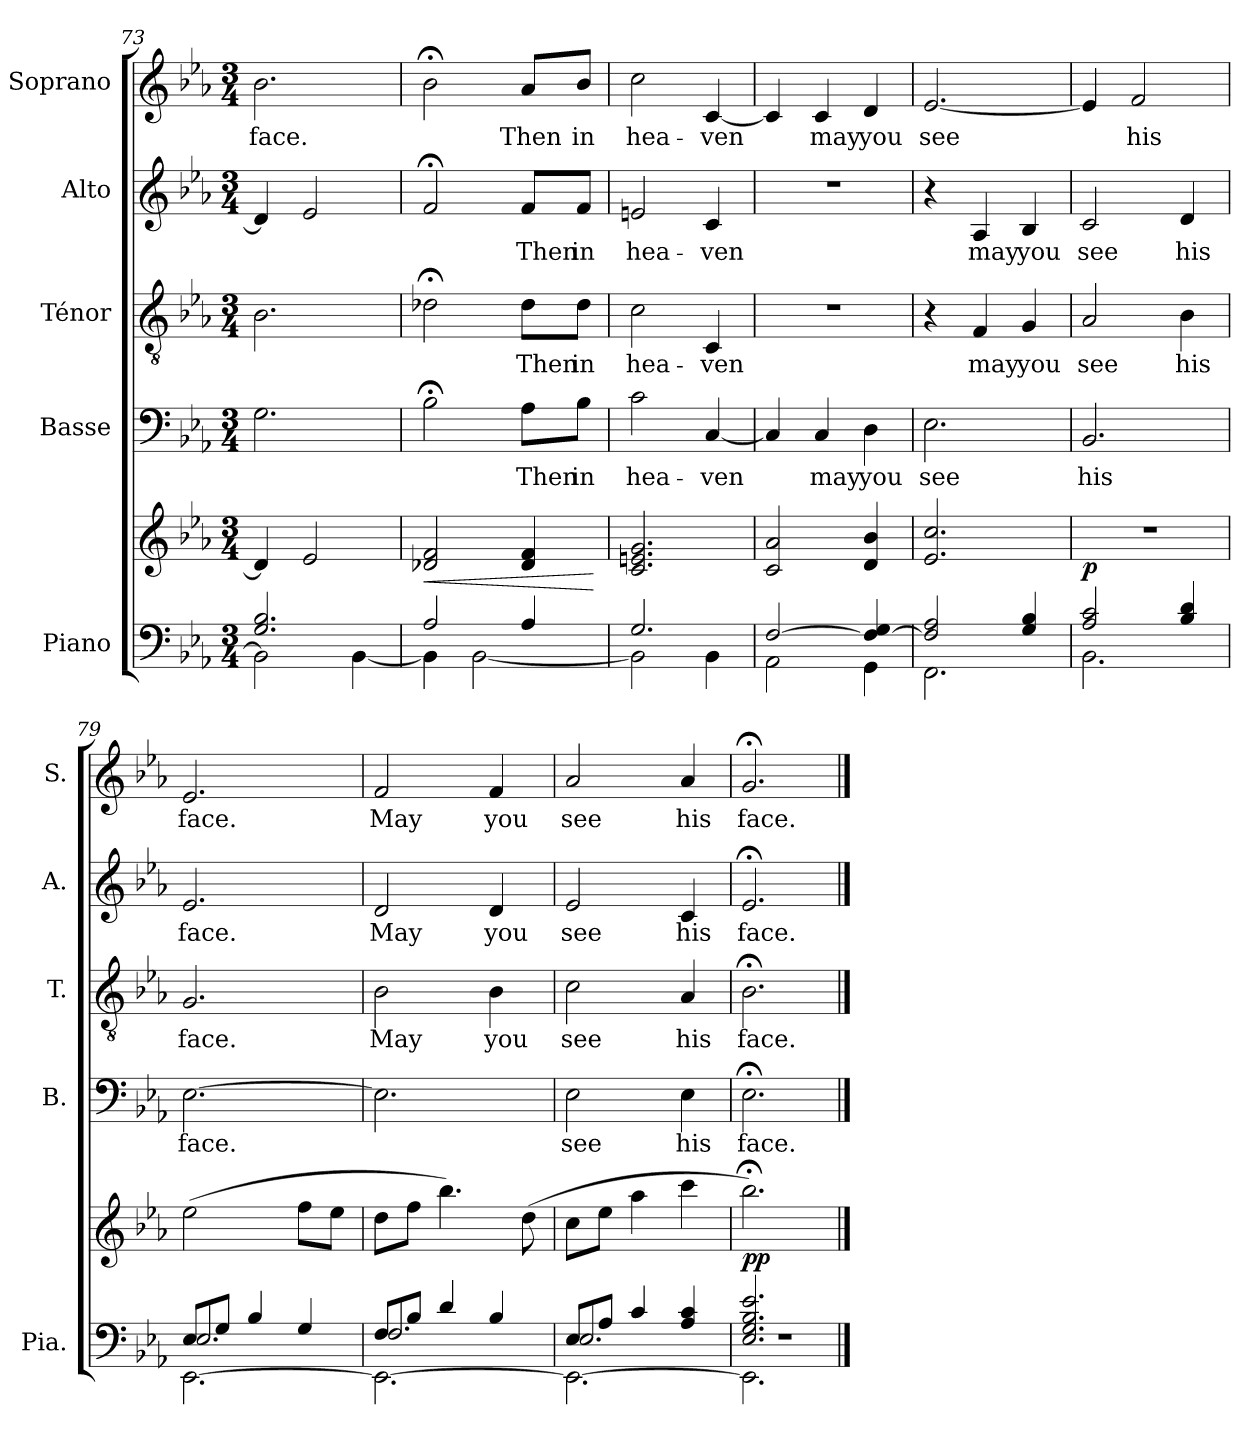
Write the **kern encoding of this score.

**kern	**kern	**dynam	**kern	**text	**kern	**text	**kern	**text	**kern	**text
*part5	*part5	*part5	*part4	*part4	*part3	*part3	*part2	*part2	*part1	*part1
*staff6	*staff5	*staff5/6	*staff4	*staff4	*staff3	*staff3	*staff2	*staff2	*staff1	*staff1
*I"Piano	*	*	*I"Basse	*	*I"Ténor	*	*I"Alto	*	*I"Soprano	*
*I'Pia.	*	*	*I'B.	*	*I'T.	*	*I'A.	*	*I'S.	*
!!LO:LB:g=z
*clefF4	*clefG2	*	*clefF4	*	*clefGv2	*	*clefG2	*	*clefG2	*
*k[b-e-a-]	*k[b-e-a-]	*	*k[b-e-a-]	*	*k[b-e-a-]	*	*k[b-e-a-]	*	*k[b-e-a-]	*
*M3/4	*M3/4	*	*M3/4	*	*M3/4	*	*M3/4	*	*M3/4	*
=73	=73	=73	=73	=73	=73	=73	=73	=73	=73	=73
*^	*	*	*	*	*	*	*	*	*	*
!	!	!	!	!	!	!	!	!	!	!	!LO:LY:b
2.G/ 2.B-/	2BB-\]	4d/]	.	2.G\	.	2.B-\	.	4d/]	.	2.b-\	face.
.	.	2e-/	.	.	.	.	.	2e-/	.	.	.
.	[4BB-\	.	.	.	.	.	.	.	.	.	.
=74	=74	=74	=74	=74	=74	=74	=74	=74	=74	=74	=74
!	!	!	!LO:HP:b	!	!	!	!	!	!	!	!
2A-/	4BB-\]	2d-X/ 2f/	<	2B-;<\	.	2d-X;<\	.	2f;</	.	2b-;<\	.
.	[2BB-\	.	.	.	.	.	.	.	.	.	.
!	!	!	!	!	!LO:LY:b	!	!LO:LY:b	!	!LO:LY:b	!	!LO:LY:b
4A-/	.	4d-/ 4f/	.	8A-\L	Then	8d-\L	Then	8f/L	Then	8a-/L	Then
!	!	!	!	!	!LO:LY:b	!	!LO:LY:b	!	!LO:LY:b	!	!LO:LY:b
.	.	.	.	8B-\J	in	8d-\J	in	8f/J	in	8b-/J	in
*v	*v	*	*	*	*	*	*	*	*	*	*
.	.	[	.	.	.	.	.	.	.	.
=75	=75	=75	=75	=75	=75	=75	=75	=75	=75	=75
*^	*	*	*	*	*	*	*	*	*	*
!	!	!	!	!	!LO:LY:b	!	!LO:LY:b	!	!LO:LY:b	!	!LO:LY:b
2.G/	2BB-\]	2.c/ 2.en/ 2.g/	.	2c\	hea-	2c\	hea-	2en/	hea-	2cc\	hea-
!	!	!	!	!	!LO:LY:b	!	!LO:LY:b	!	!LO:LY:b	!	!LO:LY:b
.	4BB-\	.	.	[4C/	-ven	4C/	-ven	4c/	-ven	[4c/	-ven
=76	=76	=76	=76	=76	=76	=76	=76	=76	=76	=76	=76
[2F/	2AA-\	2c/ 2a-/	.	4C/]	.	2.r	.	2.r	.	4c/]	.
!	!	!	!	!	!LO:LY:b	!	!	!	!	!	!LO:LY:b
.	.	.	.	4C/	may	.	.	.	.	4c/	may
!	!	!	!	!	!LO:LY:b	!	!	!	!	!	!LO:LY:b
4F/_ 4G/	4GG\	4d/ 4b-/	.	4D\	you	.	.	.	.	4d/	you
=77	=77	=77	=77	=77	=77	=77	=77	=77	=77	=77	=77
!	!	!	!	!	!LO:LY:b	!	!	!	!	!	!LO:LY:b
2F/] 2A-/	2.FF\	2.e-/ 2.cc/	.	2.E-\	see	4r	.	4r	.	[2.e-/	see
!	!	!	!	!	!	!	!LO:LY:b	!	!LO:LY:b	!	!
.	.	.	.	.	.	4F/	may	4A-/	may	.	.
!	!	!	!	!	!	!	!LO:LY:b	!	!LO:LY:b	!	!
4G/ 4B-/	.	.	.	.	.	4G/	you	4B-/	you	.	.
=78	=78	=78	=78	=78	=78	=78	=78	=78	=78	=78	=78
!	!	!	!LO:DY:b	!	!LO:LY:b	!	!LO:LY:b	!	!LO:LY:b	!	!
2A-/ 2c/	2.BB-\	2.r	p	2.BB-/	his	2A-/	see	2c/	see	4e-/]	.
!	!	!	!	!	!	!	!	!	!	!	!LO:LY:b
.	.	.	.	.	.	.	.	.	.	2f/	his
!	!	!	!	!	!	!	!LO:LY:b	!	!LO:LY:b	!	!
4B-/ 4d/	.	.	.	.	.	4B-\	his	4d/	his	.	.
!!LO:PB:g=z
=79	=79	=79	=79	=79	=79	=79	=79	=79	=79	=79	=79
*	*^	*	*	*	*	*	*	*	*	*	*
!	!	!	!	!	!	!LO:LY:b	!	!LO:LY:b	!	!LO:LY:b	!	!LO:LY:b
8E-/L	2.E-/	[2.EE-\	(2ee-\	.	[2.E-\	face.	2.G/	face.	2.e-/	face.	2.e-/	face.
8G/J	.	.	.	.	.	.	.	.	.	.	.	.
4B-/	.	.	.	.	.	.	.	.	.	.	.	.
4G/	.	.	8ff\L	.	.	.	.	.	.	.	.	.
.	.	.	8ee-\J	.	.	.	.	.	.	.	.	.
=80	=80	=80	=80	=80	=80	=80	=80	=80	=80	=80	=80	=80
!	!	!	!	!	!	!	!	!LO:LY:b	!	!LO:LY:b	!	!LO:LY:b
8F/L	2.F/	2.EE-\_	8dd\L	.	2.E-\]	.	2B-\	May	2d/	May	2f/	May
8B-/J	.	.	8ff\J	.	.	.	.	.	.	.	.	.
4d/	.	.	4.bb-\)	.	.	.	.	.	.	.	.	.
!	!	!	!	!	!	!	!	!LO:LY:b	!	!LO:LY:b	!	!LO:LY:b
4B-/	.	.	.	.	.	.	4B-\	you	4d/	you	4f/	you
.	.	.	(8dd\	.	.	.	.	.	.	.	.	.
=81	=81	=81	=81	=81	=81	=81	=81	=81	=81	=81	=81	=81
!	!	!	!	!	!	!LO:LY:b	!	!LO:LY:b	!	!LO:LY:b	!	!LO:LY:b
8E-/L	2.E-/	2.EE-\_	8cc\L	.	2E-\	see	2c\	see	2e-/	see	2a-/	see
8A-/J	.	.	8ee-\J	.	.	.	.	.	.	.	.	.
4c/	.	.	4aa-\	.	.	.	.	.	.	.	.	.
!	!	!	!	!	!	!LO:LY:b	!	!LO:LY:b	!	!LO:LY:b	!	!LO:LY:b
4A-/ 4c/	.	.	4ccc\	.	4E-\	his	4A-/	his	4c/	his	4a-/	his
=82	=82	=82	=82	=82	=82	=82	=82	=82	=82	=82	=82	=82
!	!	!	!	!LO:DY:b	!	!LO:LY:b	!	!LO:LY:b	!	!LO:LY:b	!	!LO:LY:b
2.E-/ 2.G/ 2.B-/ 2.e-/	2.r	2.EE-\]	2.bb-;<\)	pp	2.E-;<\	face.	2.B-;<\	face.	2.e-;</	face.	2.g;</	face.
*v	*v	*v	*	*	*	*	*	*	*	*	*	*
==	==	==	==	==	==	==	==	==	==	==
*-	*-	*-	*-	*-	*-	*-	*-	*-	*-	*-
